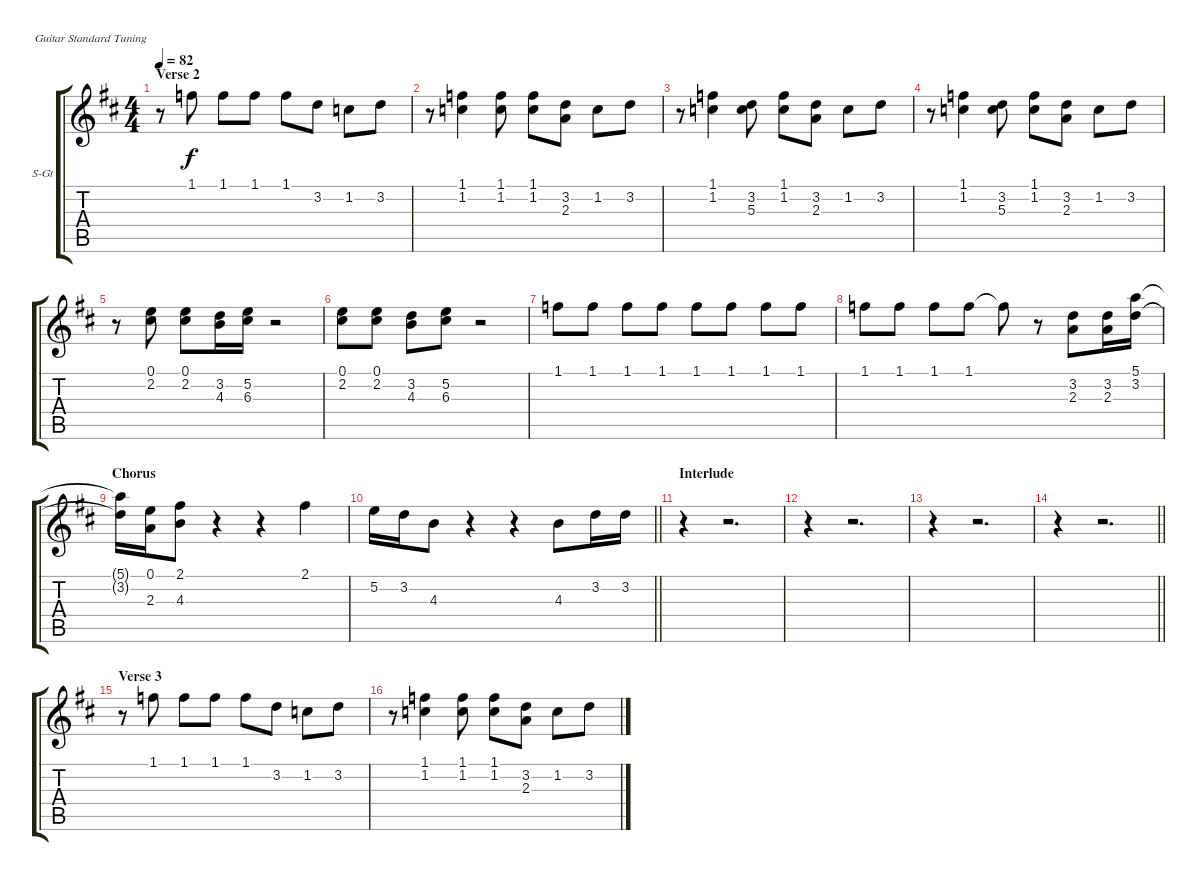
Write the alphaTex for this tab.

\bracketExtendMode groupsimilarinstruments
\firstSystemTrackNameOrientation horizontal
\otherSystemsTrackNameOrientation horizontal
\track ("Track 1" "S-Gt") {instrument tenorsax}
\staff {score tabs}
\tuning (E4 B3 G3 D3 A2 E2)
\displaytranspose 12
\ts (4 4)
\section ("" "Verse 2")
\tempo 82
\clef g2
\ks d
r.8{dy f} 1.1.8 1.1.8 1.1.8 1.1.8 3.2.8 1.2.8 3.2.8 |
r.8 (1.1 1.2).4 (1.1 1.2).8 (1.1 1.2).8 (3.2 2.3).8 1.2.8 3.2.8 |
r.8 (1.1 1.2).4 (3.2 5.3).8 (1.1 1.2).8 (3.2 2.3).8 1.2.8 3.2.8 |
r.8 (1.1 1.2).4 (3.2 5.3).8 (1.1 1.2).8 (3.2 2.3).8 1.2.8 3.2.8 |
r.8 (0.1 2.2).8 (0.1 2.2).8 (3.2 4.3).16 (5.2 6.3).16 r.2 |
(0.1 2.2).8 (0.1 2.2).8 (3.2 4.3).8 (5.2 6.3).8 r.2 |
1.1.8 1.1.8 1.1.8 1.1.8 1.1.8 1.1.8 1.1.8 1.1.8 |
1.1.8 1.1.8 1.1.8 1.1.8 1.1{t}.8 r.8 (3.2 2.3).8 (3.2 2.3).16 (5.1 3.2).16 |
\section ("" "Chorus")
(5.1{t} 3.2{t}).16 (0.1 2.3).16 (2.1 4.3).8 r.4 r.4 2.1.4 |
\barLineRight lightlight
5.2.16 3.2.16 4.3.8 r.4 r.4 4.3.8 3.2.16 3.2.16 |
\section ("" "Interlude")
r.4 r.2{d} |
r.4 r.2{d} |
r.4 r.2{d} |
\barLineRight lightlight
r.4 r.2{d} |
\section ("" "Verse 3")
r.8 1.1.8 1.1.8 1.1.8 1.1.8 3.2.8 1.2.8 3.2.8 |
r.8 (1.1 1.2).4 (1.1 1.2).8 (1.1 1.2).8 (3.2 2.3).8 1.2.8 3.2.8
